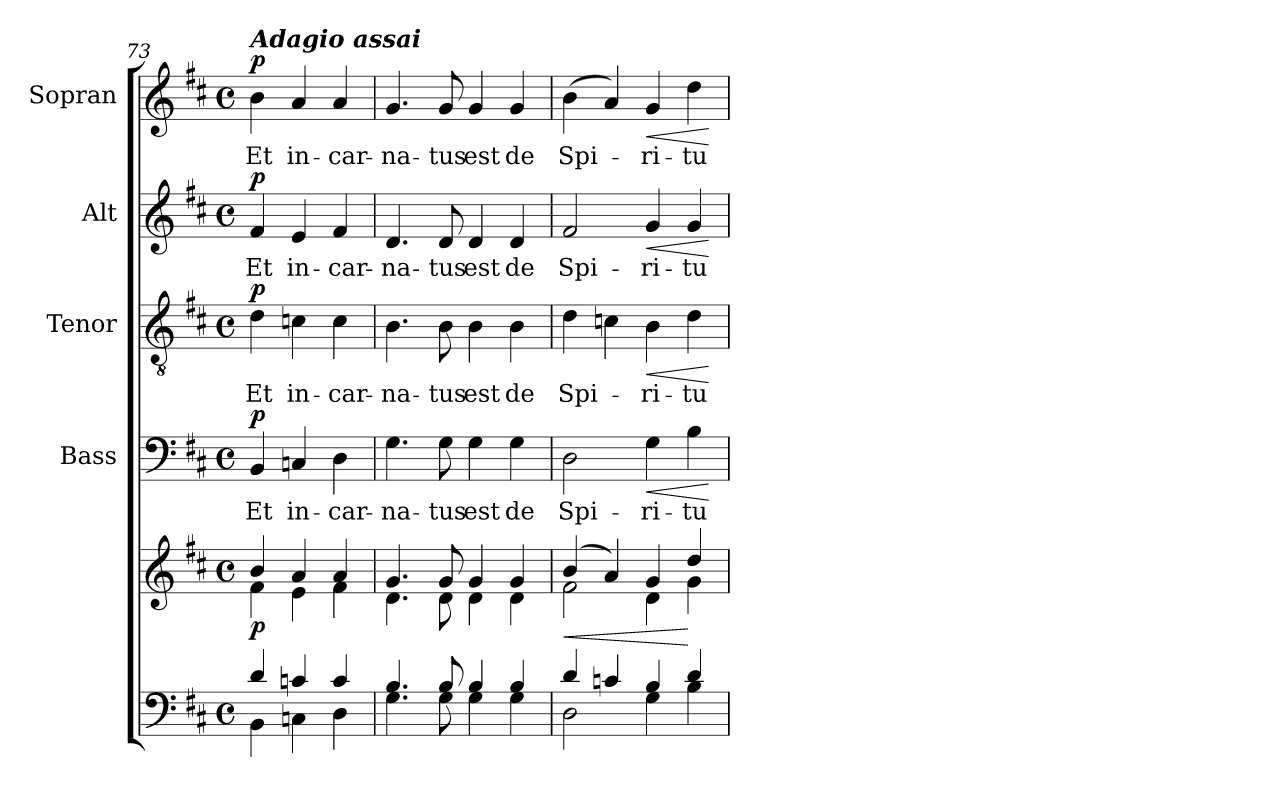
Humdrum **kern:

**kern	**kern	**dynam	**kern	**text	**dynam	**kern	**text	**dynam	**kern	**text	**dynam	**kern	**text	**dynam
*part5	*part5	*part5	*part4	*part4	*part4	*part3	*part3	*part3	*part2	*part2	*part2	*part1	*part1	*part1
*staff6	*staff5	*staff5/6	*staff4	*staff4	*staff4	*staff3	*staff3	*staff3	*staff2	*staff2	*staff2	*staff1	*staff1	*staff1
*	*	*	*I"Bass	*	*	*I"Tenor	*	*	*I"Alt	*	*	*I"Sopran	*	*
*	*	*	*I'B.	*	*	*I'T.	*	*	*I'A.	*	*	*I'S.	*	*
!!LO:PB:g=z
*clefF4	*clefG2	*	*clefF4	*	*	*clefGv2	*	*	*clefG2	*	*	*clefG2	*	*
*k[f#c#]	*k[f#c#]	*	*k[f#c#]	*	*	*k[f#c#]	*	*	*k[f#c#]	*	*	*k[f#c#]	*	*
*D:	*D:	*	*D:	*	*	*D:	*	*	*D:	*	*	*D:	*	*
*M4/4	*M4/4	*	*M4/4	*	*	*M4/4	*	*	*M4/4	*	*	*M4/4	*	*
*met(c)	*met(c)	*	*met(c)	*	*	*met(c)	*	*	*met(c)	*	*	*met(c)	*	*
=73	=73	=73	=73	=73	=73	=73	=73	=73	=73	=73	=73	=73	=73	=73
*^	*^	*	*	*	*	*	*	*	*	*	*	*	*	*
!	!	!	!	!	!	!	!	!	!	!	!	!	!	!LO:TX:a:Bi:t=Adagio assai	!	!
!	!	!	!	!LO:DY:b	!	!LO:LY:b	!LO:DY:a	!	!LO:LY:b	!LO:DY:a	!	!LO:LY:b	!LO:DY:a	!	!LO:LY:b	!LO:DY:b
4d/	4BB\	4b/	4f#\	p	4BB/	Et	p	4d\	Et	p	4f#/	Et	p	4b\	Et	p
!	!	!	!	!	!	!LO:LY:b	!	!	!LO:LY:b	!	!	!LO:LY:b	!	!	!LO:LY:b	!
4cn/	4Cn\	4a/	4e\	.	4Cn/	in-	.	4cn\	in-	.	4e/	in-	.	4a/	in-	.
!	!	!	!	!	!	!LO:LY:b	!	!	!LO:LY:b	!	!	!LO:LY:b	!	!	!LO:LY:b	!
4c/	4D\	4a/	4f#\	.	4D\	-car-	.	4c\	-car-	.	4f#/	-car-	.	4a/	-car-	.
=74	=74	=74	=74	=74	=74	=74	=74	=74	=74	=74	=74	=74	=74	=74	=74	=74
!	!	!	!	!	!	!LO:LY:b	!	!	!LO:LY:b	!	!	!LO:LY:b	!	!	!LO:LY:b	!
4.B/	4.G\	4.g/	4.d\	.	4.G\	-na-	.	4.B\	-na-	.	4.d/	-na-	.	4.g/	-na-	.
!	!	!	!	!	!	!LO:LY:b	!	!	!LO:LY:b	!	!	!LO:LY:b	!	!	!LO:LY:b	!
8B/	8G\	8g/	8d\	.	8G\	-tus	.	8B\	-tus	.	8d/	-tus	.	8g/	-tus	.
!	!	!	!	!	!	!LO:LY:b	!	!	!LO:LY:b	!	!	!LO:LY:b	!	!	!LO:LY:b	!
4B/	4G\	4g/	4d\	.	4G\	est	.	4B\	est	.	4d/	est	.	4g/	est	.
!	!	!	!	!	!	!LO:LY:b	!	!	!LO:LY:b	!	!	!LO:LY:b	!	!	!LO:LY:b	!
4B/	4G\	4g/	4d\	.	4G\	de	.	4B\	de	.	4d/	de	.	4g/	de	.
=75	=75	=75	=75	=75	=75	=75	=75	=75	=75	=75	=75	=75	=75	=75	=75	=75
!	!	!	!	!LO:HP:b	!	!LO:LY:b	!	!	!LO:LY:b	!	!	!LO:LY:b	!	!	!LO:LY:b	!
4d/	2D\	(4b/	2f#\	<	2D\	Spi-	.	4d\	Spi-	.	2f#/	Spi-	.	(>4b\	Spi-	.
4cn/	.	4a/)	.	.	.	.	.	4cn\	.	.	.	.	.	4a/)	.	.
!	!	!	!	!	!	!LO:LY:b	!LO:HP:b	!	!LO:LY:b	!LO:HP:b	!	!LO:LY:b	!LO:HP:b	!	!LO:LY:b	!LO:HP:b
4B/	4G\	4g/	4d\	.	4G\	-ri-	<	4B\	-ri-	<	4g/	-ri-	<	4g/	-ri-	<
!	!	!	!	!	!	!LO:LY:b	!	!	!LO:LY:b	!	!	!LO:LY:b	!	!	!LO:LY:b	!
4d/	4B\	4dd/	4g\	[	4B\	-tu	.	4d\	-tu	.	4g/	-tu	.	4dd\	-tu	.
*v	*v	*	*	*	*	*	*	*	*	*	*	*	*	*	*	*
*	*v	*v	*	*	*	*	*	*	*	*	*	*	*	*	*
.	.	.	.	.	[	.	.	[	.	.	[	.	.	[
=	=	=	=	=	=	=	=	=	=	=	=	=	=	=
*-	*-	*-	*-	*-	*-	*-	*-	*-	*-	*-	*-	*-	*-	*-
